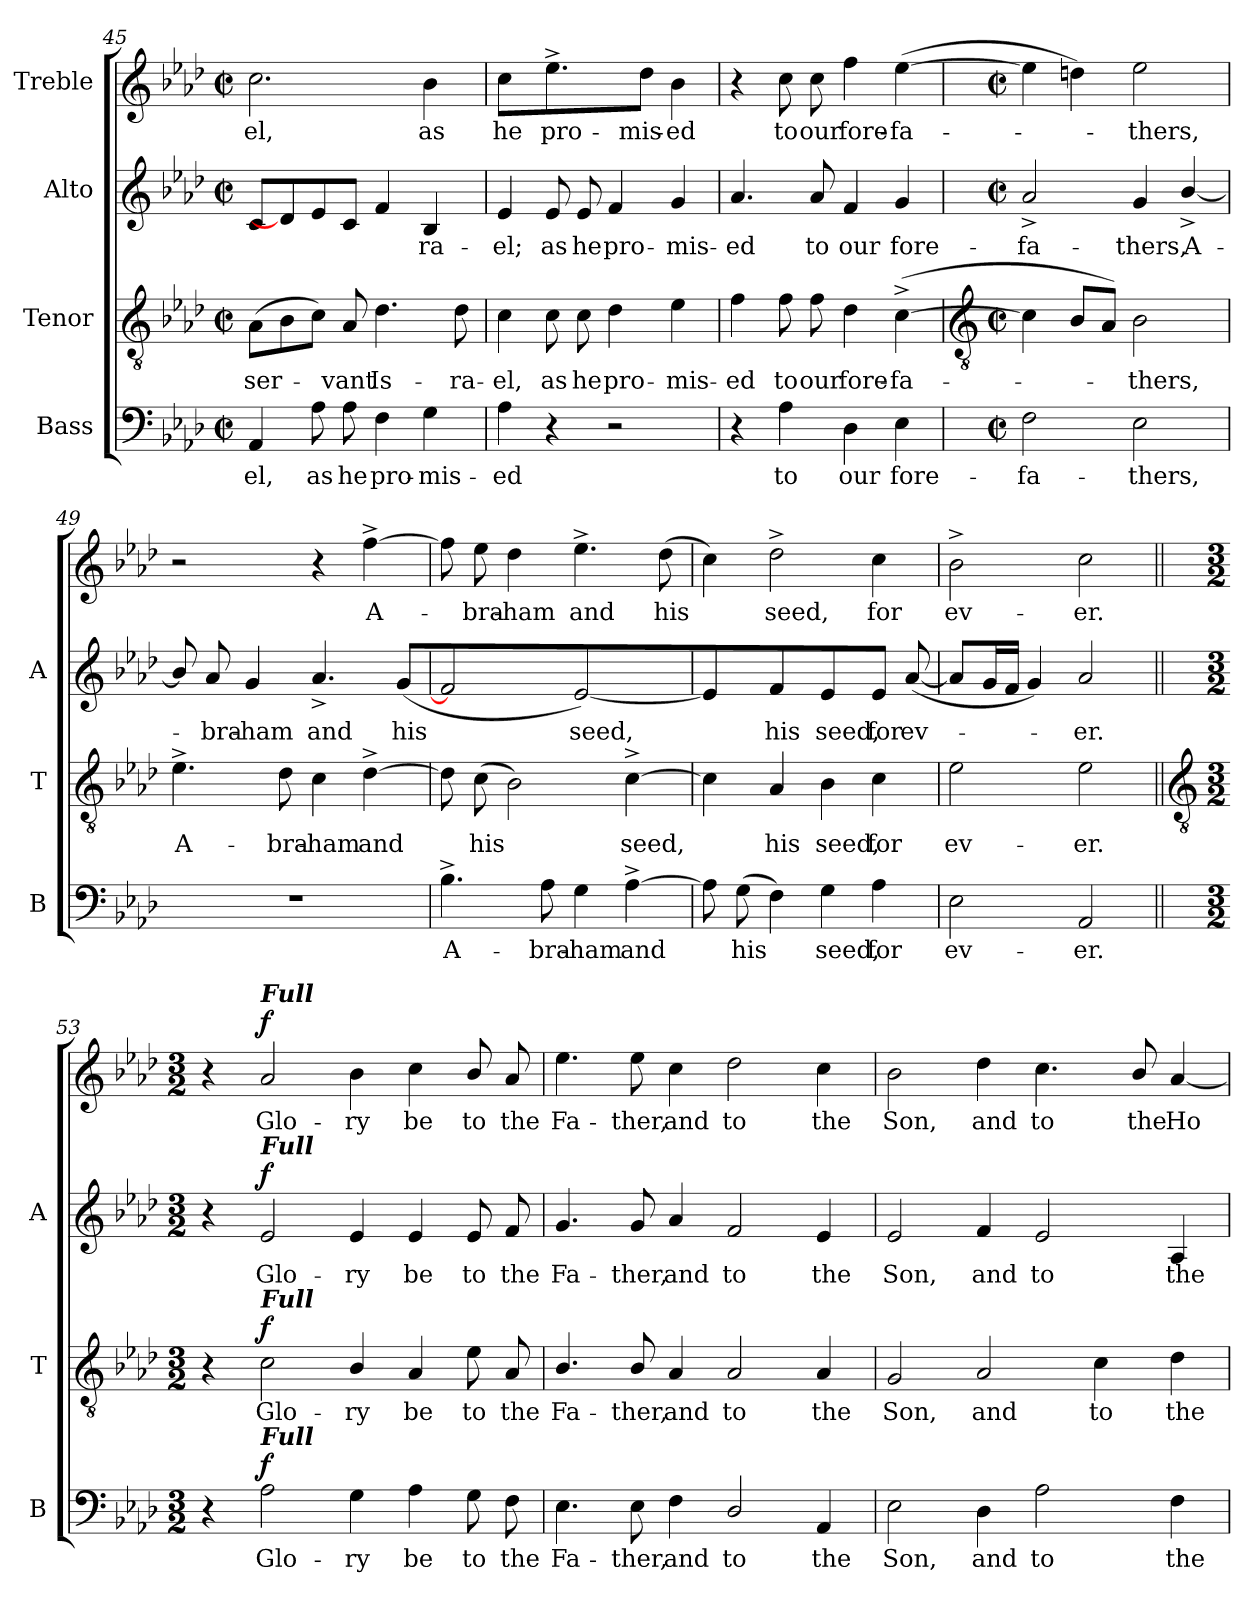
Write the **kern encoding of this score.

**kern	**text	**dynam	**kern	**text	**dynam	**kern	**text	**dynam	**kern	**text	**dynam
*part4	*part4	*part4	*part3	*part3	*part3	*part2	*part2	*part2	*part1	*part1	*part1
*staff4	*staff4	*staff4	*staff3	*staff3	*staff3	*staff2	*staff2	*staff2	*staff1	*staff1	*staff1
*I"Bass	*	*	*I"Tenor	*	*	*I"Alto	*	*	*I"Treble	*	*
*I'B	*	*	*I'T	*	*	*I'A	*	*	*	*	*
*clefF4	*	*	*clefGv2	*	*	*clefG2	*	*	*clefG2	*	*
*k[b-e-a-d-]	*	*	*k[b-e-a-d-]	*	*	*k[b-e-a-d-]	*	*	*k[b-e-a-d-]	*	*
*A-:	*	*	*A-:	*	*	*A-:	*	*	*A-:	*	*
*M2/2	*	*	*M2/2	*	*	*M2/2	*	*	*M2/2	*	*
*met(c|)	*	*	*met(c|)	*	*	*met(c|)	*	*	*met(c|)	*	*
=45	=45	=45	=45	=45	=45	=45	=45	=45	=45	=45	=45
!	!LO:LY:b	!	!	!LO:LY:b	!	!	!	!	!	!LO:LY:b	!
4AA-	-el,	.	(>8A-L	ser-	.	8c	.	.	2.cc\	el,	.
.	.	.	8B-	.	.	8d-]	.	.	.	.	.
!	!LO:LY:b	!	!	!	!	!	!	!	!	!	!
8A-	as	.	8cJ)	.	.	8e-	.	.	.	.	.
!	!LO:LY:b	!	!	!LO:LY:b	!	!	!	!	!	!	!
8A-	he	.	8A-	vant	.	8cJ	.	.	.	.	.
!	!LO:LY:b	!	!	!LO:LY:b	!	!	!	!	!	!	!
4F	pro-	.	4.d-	Is-	.	4f	.	.	.	.	.
!	!LO:LY:b	!	!	!	!	!	!LO:LY:b	!	!	!LO:LY:b	!
4G	-mis-	.	.	.	.	4B-	ra-	.	4b-\	as	.
!	!	!	!	!LO:LY:b	!	!	!	!	!	!	!
.	.	.	8d-	-ra-	.	.	.	.	.	.	.
=46	=46	=46	=46	=46	=46	=46	=46	=46	=46	=46	=46
!	!LO:LY:b	!	!	!LO:LY:b	!	!	!LO:LY:b	!	!	!LO:LY:b	!
4A-	-ed	.	4c	-el,	.	4e-	-el;	.	4cc\	he	.
!	!	!	!	!LO:LY:b	!	!	!LO:LY:b	!	!	!LO:LY:b	!
4r	.	.	8c	as	.	8e-	as	.	4.ee-^\	pro-	.
!	!	!	!	!LO:LY:b	!	!	!LO:LY:b	!	!	!	!
.	.	.	8c	he	.	8e-	he	.	.	.	.
!	!	!	!	!LO:LY:b	!	!	!LO:LY:b	!	!	!	!
2r	.	.	4d-	pro-	.	4f	pro-	.	.	.	.
!	!	!	!	!	!	!	!	!	!	!LO:LY:b	!
.	.	.	.	.	.	.	.	.	8dd-\J	-mis-	.
!	!	!	!	!LO:LY:b	!	!	!LO:LY:b	!	!	!LO:LY:b	!
.	.	.	4e-	-mis-	.	4g	-mis-	.	4b-\	-ed	.
=47	=47	=47	=47	=47	=47	=47	=47	=47	=47	=47	=47
!	!	!	!	!LO:LY:b	!	!	!LO:LY:b	!	!	!	!
4r	.	.	4f	-ed	.	4.a-	-ed	.	4r	.	.
!	!LO:LY:b	!	!	!LO:LY:b	!	!	!	!	!	!LO:LY:b	!
4A-	to	.	8f	to	.	.	.	.	8cc	to	.
!	!	!	!	!LO:LY:b	!	!	!LO:LY:b	!	!	!LO:LY:b	!
.	.	.	8f	our	.	8a-	to	.	8cc	our	.
!	!LO:LY:b	!	!	!LO:LY:b	!	!	!LO:LY:b	!	!	!LO:LY:b	!
4D-	our	.	4d-	fore-	.	4f	our	.	4ff	fore-	.
!	!LO:LY:b	!	!	!LO:LY:b	!	!	!LO:LY:b	!	!	!LO:LY:b	!
4E-	fore-	.	(<[4c^	-fa-	.	4g	fore-	.	(>[4ee-	-fa-	.
!!LO:LB:g=z
=48	=48	=48	=48	=48	=48	=48	=48	=48	=48	=48	=48
*	*	*	*clefGv2	*	*	*	*	*	*	*	*
*M2/2	*	*	*M2/2	*	*	*M2/2	*	*	*M2/2	*	*
*met(c|)	*	*	*met(c|)	*	*	*met(c|)	*	*	*met(c|)	*	*
!	!LO:LY:b	!	!	!	!	!	!LO:LY:b	!	!	!	!
2F	-fa-	.	4c]	.	.	2a-^	-fa-	.	4ee-]	.	.
.	.	.	8B-L	.	.	.	.	.	4ddn)	.	.
.	.	.	8A-J)	.	.	.	.	.	.	.	.
!	!LO:LY:b	!	!	!LO:LY:b	!	!	!LO:LY:b	!	!	!LO:LY:b	!
2E-	-thers,	.	2B-	thers,	.	4g	-thers,	.	2ee-	thers,	.
!	!	!	!	!	!	!	!LO:LY:b	!	!	!	!
.	.	.	.	.	.	[4b-^/	A-	.	.	.	.
=49	=49	=49	=49	=49	=49	=49	=49	=49	=49	=49	=49
!	!	!	!	!LO:LY:b	!	!	!	!	!	!	!
1r	.	.	4.e-^	A-	.	8b-/]	.	.	2r	.	.
!	!	!	!	!	!	!	!LO:LY:b	!	!	!	!
.	.	.	.	.	.	8a-	bra-	.	.	.	.
!	!	!	!	!	!	!	!LO:LY:b	!	!	!	!
.	.	.	.	.	.	4g	-ham	.	.	.	.
!	!	!	!	!LO:LY:b	!	!	!	!	!	!	!
.	.	.	8d-	-bra-	.	.	.	.	.	.	.
!	!	!	!	!LO:LY:b	!	!	!LO:LY:b	!	!	!	!
.	.	.	4c	-ham	.	4.a-^	and	.	4r	.	.
!	!	!	!	!LO:LY:b	!	!	!	!	!	!LO:LY:b	!
.	.	.	[4d-^	and	.	.	.	.	[4ff^	A-	.
!	!	!	!	!	!	!	!LO:LY:b	!	!	!	!
.	.	.	.	.	.	(<8gL	his	.	.	.	.
=50	=50	=50	=50	=50	=50	=50	=50	=50	=50	=50	=50
!	!LO:LY:b	!	!	!	!	!	!	!	!	!	!
4.B-^	A-	.	8d-]	.	.	2f]	.	.	8ff]	.	.
!	!	!	!	!LO:LY:b	!	!	!	!	!	!LO:LY:b	!
.	.	.	(>8cL	his	.	.	.	.	8ee-	bra-	.
!	!	!	!	!	!	!	!	!	!	!LO:LY:b	!
.	.	.	2B-)	.	.	.	.	.	4dd-	-ham	.
!	!LO:LY:b	!	!	!	!	!	!	!	!	!	!
8A-	-bra-	.	.	.	.	.	.	.	.	.	.
!	!LO:LY:b	!	!	!	!	!	!LO:LY:b	!	!	!LO:LY:b	!
4G	-ham	.	.	.	.	[2e-)	seed,	.	4.ee-^	and	.
!	!LO:LY:b	!	!	!LO:LY:b	!	!	!	!	!	!	!
[4A-^	and	.	[4c^	seed,	.	.	.	.	.	.	.
!	!	!	!	!	!	!	!	!	!	!LO:LY:b	!
.	.	.	.	.	.	.	.	.	(>8dd-L	his	.
=51	=51	=51	=51	=51	=51	=51	=51	=51	=51	=51	=51
8A-]	.	.	4c]	.	.	4e-]	.	.	4cc)	.	.
!	!LO:LY:b	!	!	!	!	!	!	!	!	!	!
(>8GL	his	.	.	.	.	.	.	.	.	.	.
!	!	!	!	!LO:LY:b	!	!	!LO:LY:b	!	!	!LO:LY:b	!
4F)	.	.	4A-	his	.	4f	his	.	2dd-^	seed,	.
!	!LO:LY:b	!	!	!LO:LY:b	!	!	!LO:LY:b	!	!	!	!
4G	seed,	.	4B-	seed,	.	4e-	seed,	.	.	.	.
!	!LO:LY:b	!	!	!LO:LY:b	!	!	!LO:LY:b	!	!	!LO:LY:b	!
4A-	for	.	4c	for	.	8e-J	for	.	4cc	for	.
!	!	!	!	!	!	!	!LO:LY:b	!	!	!	!
.	.	.	.	.	.	(<[8a-	ev-	.	.	.	.
=52	=52	=52	=52	=52	=52	=52	=52	=52	=52	=52	=52
!	!LO:LY:b	!	!	!LO:LY:b	!	!	!	!	!	!LO:LY:b	!
2E-	ev-	.	2e-	ev-	.	8a-L]	.	.	2b-^	ev-	.
.	.	.	.	.	.	16gL	.	.	.	.	.
.	.	.	.	.	.	16fJJ	.	.	.	.	.
.	.	.	.	.	.	4g)	.	.	.	.	.
!	!LO:LY:b	!	!	!LO:LY:b	!	!	!LO:LY:b	!	!	!LO:LY:b	!
2AA-	-er.	.	2e-	-er.	.	2a-	er.	.	2cc	-er.	.
!!LO:LB:g=z
=53||	=53||	=53||	=53||	=53||	=53||	=53||	=53||	=53||	=53||	=53||	=53||
*	*	*	*clefGv2	*	*	*	*	*	*	*	*
*M3/2	*	*	*M3/2	*	*	*M3/2	*	*	*M3/2	*	*
4r	.	.	4r	.	.	4r	.	.	4r	.	.
!	!	!	!	!	!	!	!	!	!LO:TX:a:Bi:t=Full	!	!
!	!	!	!	!	!	!LO:TX:a:Bi:t=Full	!	!	!	!	!
!	!	!	!LO:TX:a:Bi:t=Full	!	!	!	!	!	!	!	!
!LO:TX:a:Bi:t=Full	!	!	!	!	!	!	!	!	!	!	!
!	!LO:LY:b	!LO:DY:b	!	!LO:LY:b	!LO:DY:b	!	!LO:LY:b	!LO:DY:b	!	!LO:LY:b	!LO:DY:b
2A-	Glo-	f	2c	Glo-	f	2e-	Glo-	f	2a-	Glo-	f
!	!LO:LY:b	!	!	!LO:LY:b	!	!	!LO:LY:b	!	!	!LO:LY:b	!
4G	-ry	.	4B-/	-ry	.	4e-	-ry	.	4b-	-ry	.
!	!LO:LY:b	!	!	!LO:LY:b	!	!	!LO:LY:b	!	!	!LO:LY:b	!
4A-	be	.	4A-	be	.	4e-	be	.	4cc	be	.
!	!LO:LY:b	!	!	!LO:LY:b	!	!	!LO:LY:b	!	!	!LO:LY:b	!
8G	to	.	8e-	to	.	8e-	to	.	8b-/	to	.
!	!LO:LY:b	!	!	!LO:LY:b	!	!	!LO:LY:b	!	!	!LO:LY:b	!
8F	the	.	8A-	the	.	8f	the	.	8a-	the	.
=54	=54	=54	=54	=54	=54	=54	=54	=54	=54	=54	=54
!	!LO:LY:b	!	!	!LO:LY:b	!	!	!LO:LY:b	!	!	!LO:LY:b	!
4.E-	Fa-	.	4.B-/	Fa-	.	4.g	Fa-	.	4.ee-	Fa-	.
!	!LO:LY:b	!	!	!LO:LY:b	!	!	!LO:LY:b	!	!	!LO:LY:b	!
8E-	-ther,	.	8B-/	-ther,	.	8g	-ther,	.	8ee-	-ther,	.
!	!LO:LY:b	!	!	!LO:LY:b	!	!	!LO:LY:b	!	!	!LO:LY:b	!
4F	and	.	4A-	and	.	4a-	and	.	4cc	and	.
!	!LO:LY:b	!	!	!LO:LY:b	!	!	!LO:LY:b	!	!	!LO:LY:b	!
2D-/	to	.	2A-	to	.	2f	to	.	2dd-	to	.
!	!LO:LY:b	!	!	!LO:LY:b	!	!	!LO:LY:b	!	!	!LO:LY:b	!
4AA-	the	.	4A-	the	.	4e-	the	.	4cc	the	.
=55	=55	=55	=55	=55	=55	=55	=55	=55	=55	=55	=55
!	!LO:LY:b	!	!	!LO:LY:b	!	!	!LO:LY:b	!	!	!LO:LY:b	!
2E-	Son,	.	2G	Son,	.	2e-	Son,	.	2b-	Son,	.
!	!LO:LY:b	!	!	!LO:LY:b	!	!	!LO:LY:b	!	!	!LO:LY:b	!
4D-	and	.	2A-	and	.	4f	and	.	4dd-	and	.
!	!LO:LY:b	!	!	!	!	!	!LO:LY:b	!	!	!LO:LY:b	!
2A-	to	.	.	.	.	2e-	to	.	4.cc	to	.
!	!	!	!	!LO:LY:b	!	!	!	!	!	!	!
.	.	.	4c	to	.	.	.	.	.	.	.
!	!	!	!	!	!	!	!	!	!	!LO:LY:b	!
.	.	.	.	.	.	.	.	.	8b-/	the	.
!	!LO:LY:b	!	!	!LO:LY:b	!	!	!LO:LY:b	!	!	!LO:LY:b	!
4F	the	.	4d-	the	.	4A-	the	.	[4a-	Ho-	.
=	=	=	=	=	=	=	=	=	=	=	=
*-	*-	*-	*-	*-	*-	*-	*-	*-	*-	*-	*-
